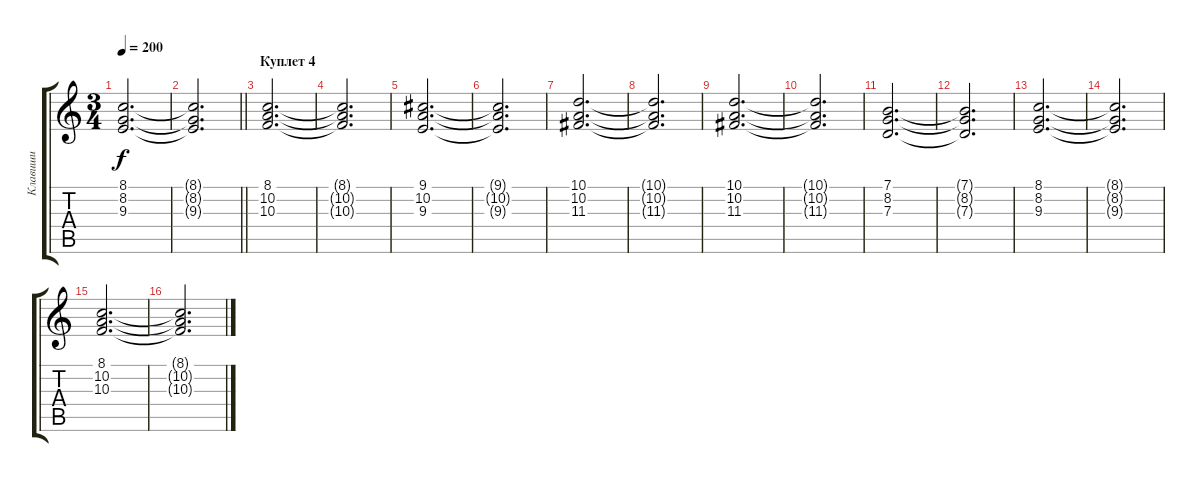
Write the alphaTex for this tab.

\track ("Клавиши" "Клавиши") {instrument drawbarorgan}
\staff {score tabs}
\tuning (E4 B3 G3 D3 A2 E2) {hide}
\ts (3 4)
\tempo 200
\clef g2
\ks c
(8.1 8.2 9.3).2{d dy f} |
\barLineRight lightlight
(8.1{t} 8.2{t} 9.3{t}).2{d} |
\section ("" "Куплет 4")
(8.1 10.2 10.3).2{d} |
(8.1{t} 10.2{t} 10.3{t}).2{d} |
(9.1 10.2 9.3).2{d} |
(9.1{t} 10.2{t} 9.3{t}).2{d} |
(10.1 10.2 11.3).2{d} |
(10.1{t} 10.2{t} 11.3{t}).2{d} |
(10.1 10.2 11.3).2{d} |
(10.1{t} 10.2{t} 11.3{t}).2{d} |
(7.1 8.2 7.3).2{d} |
(7.1{t} 8.2{t} 7.3{t}).2{d} |
(8.1 8.2 9.3).2{d} |
(8.1{t} 8.2{t} 9.3{t}).2{d} |
(8.1 10.2 10.3).2{d} |
(8.1{t} 10.2{t} 10.3{t}).2{d}
